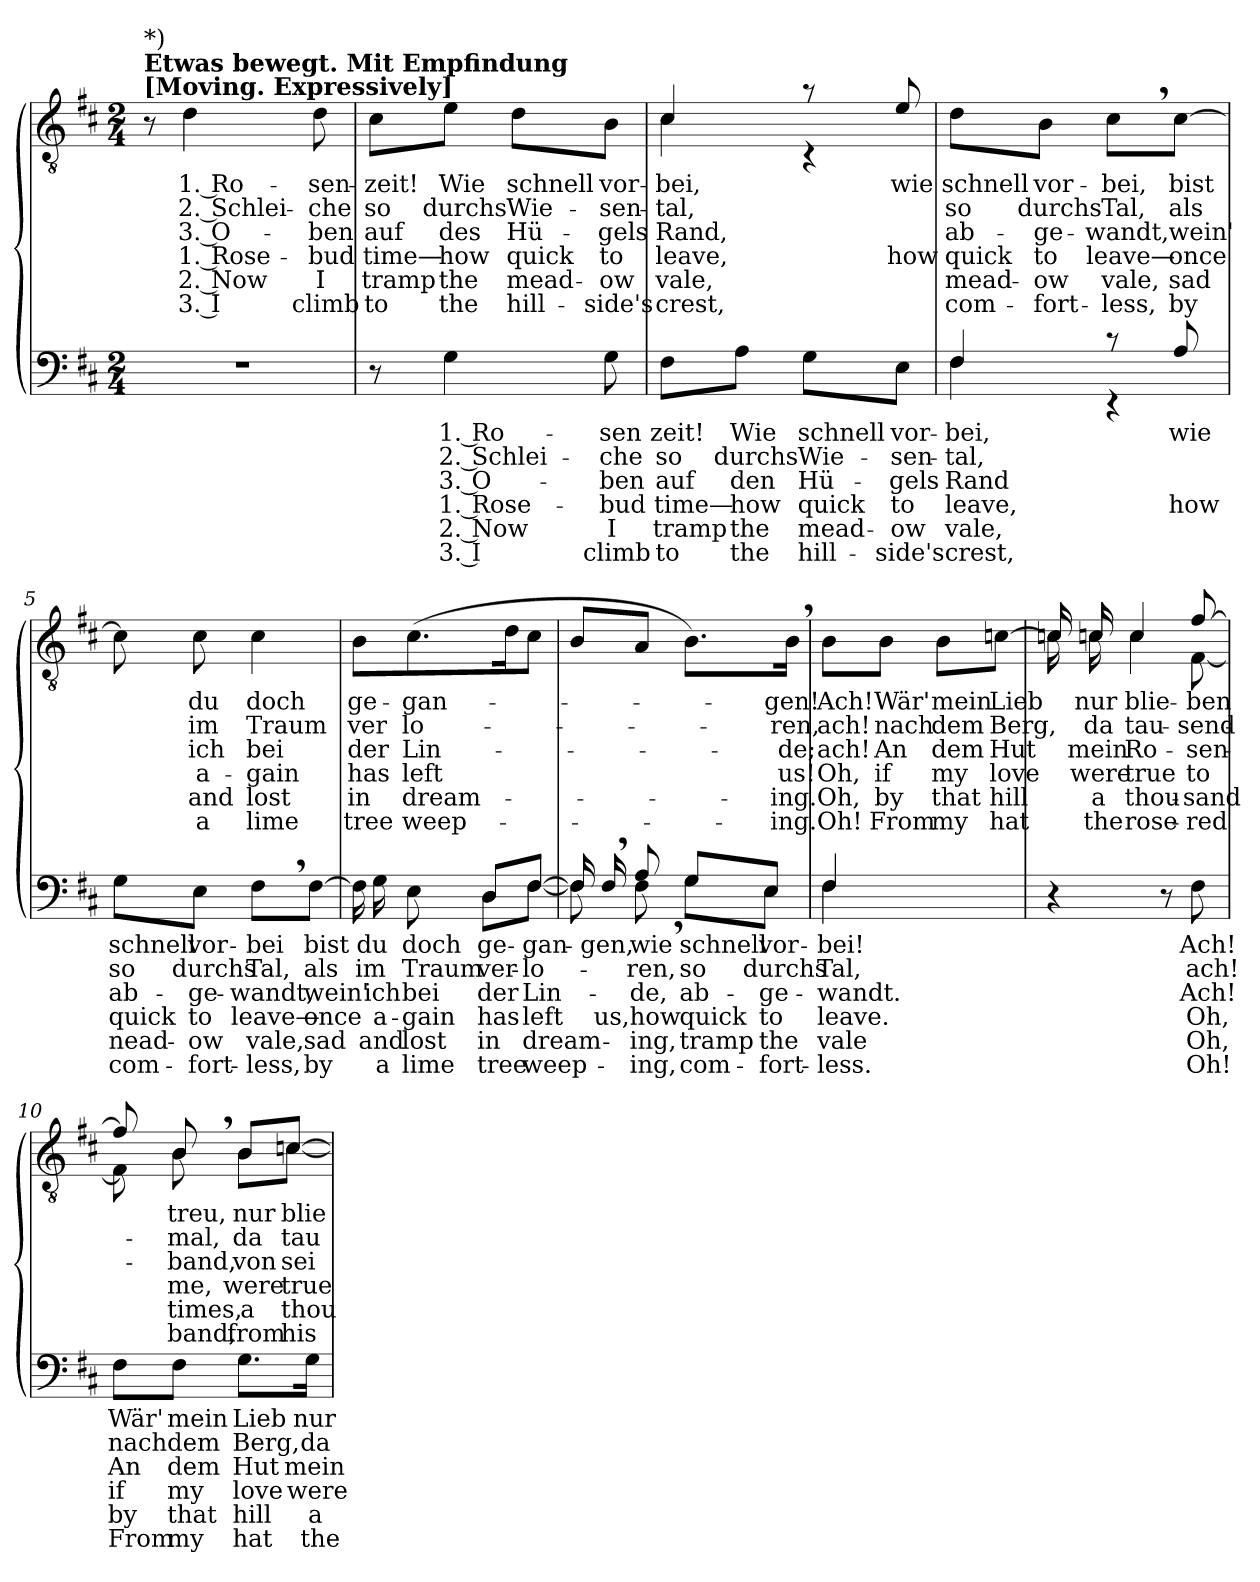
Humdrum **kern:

**kern	**text	**text	**text	**text	**text	**text	**kern	**text	**text	**text	**text	**text	**text
*part2	*part2	*part2	*part2	*part2	*part2	*part2	*part1	*part1	*part1	*part1	*part1	*part1	*part1
*staff2	*staff2	*staff2	*staff2	*staff2	*staff2	*staff2	*staff1	*staff1	*staff1	*staff1	*staff1	*staff1	*staff1
*clefF4	*	*	*	*	*	*	*clefGv2	*	*	*	*	*	*
*k[f#c#]	*	*	*	*	*	*	*k[f#c#]	*	*	*	*	*	*
*b:	*	*	*	*	*	*	*b:	*	*	*	*	*	*
*M2/4	*	*	*	*	*	*	*M2/4	*	*	*	*	*	*
=1	=1	=1	=1	=1	=1	=1	=1	=1	=1	=1	=1	=1	=1
!	!	!	!	!	!	!	!LO:TX:a:B:t=Etwas bewegt. Mit Empfindung\n[Moving.  Expressively]	!	!	!	!	!	!
!	!	!	!	!	!	!	!LO:TX:a:t=*)	!	!	!	!	!	!
2r	.	.	.	.	.	.	8r	.	.	.	.	.	.
!	!	!	!	!	!	!	!	!LO:LY:b	!LO:LY:b	!LO:LY:b	!LO:LY:b	!LO:LY:b	!LO:LY:b
.	.	.	.	.	.	.	4d\	1. Ro-	2. Schlei-	3. O-	1. Rose-	2. Now	3. I
!	!	!	!	!	!	!	!	!LO:LY:b	!LO:LY:b	!LO:LY:b	!LO:LY:b	!LO:LY:b	!LO:LY:b
.	.	.	.	.	.	.	8d\	-sen-	-che	-ben	-bud	I	climb
=2	=2	=2	=2	=2	=2	=2	=2	=2	=2	=2	=2	=2	=2
!	!	!	!	!	!	!	!	!LO:LY:b	!LO:LY:b	!LO:LY:b	!LO:LY:b	!LO:LY:b	!LO:LY:b
8r	.	.	.	.	.	.	8c#\L	-zeit!	so	auf	time—	tramp	to
!	!LO:LY:b	!LO:LY:b	!LO:LY:b	!LO:LY:b	!LO:LY:b	!LO:LY:b	!	!LO:LY:b	!LO:LY:b	!LO:LY:b	!LO:LY:b	!LO:LY:b	!LO:LY:b
4G\	1. Ro-	2. Schlei-	3. O-	1. Rose-	2. Now	3. I	8e\J	Wie	durchs	des	how	the	the
!	!	!	!	!	!	!	!	!LO:LY:b	!LO:LY:b	!LO:LY:b	!LO:LY:b	!LO:LY:b	!LO:LY:b
.	.	.	.	.	.	.	8d\L	schnell	Wie-	Hü-	quick	mead-	hill-
!	!LO:LY:b	!LO:LY:b	!LO:LY:b	!LO:LY:b	!LO:LY:b	!LO:LY:b	!	!LO:LY:b	!LO:LY:b	!LO:LY:b	!LO:LY:b	!LO:LY:b	!LO:LY:b
8G\	-sen	-che	-ben	-bud	I	climb	8B\J	vor-	-sen-	-gels	to	-ow	-side's
=3	=3	=3	=3	=3	=3	=3	=3	=3	=3	=3	=3	=3	=3
!	!LO:LY:b	!LO:LY:b	!LO:LY:b	!LO:LY:b	!LO:LY:b	!LO:LY:b	!	!LO:LY:b	!LO:LY:b	!LO:LY:b	!LO:LY:b	!LO:LY:b	!LO:LY:b
*	*	*	*	*	*	*	*^	*	*	*	*	*	*
8F#\L	zeit!	so	auf	time—	tramp	to	4c#/	4c#\	-bei,	-tal,	Rand,	leave,	vale,	crest,
!	!LO:LY:b	!LO:LY:b	!LO:LY:b	!LO:LY:b	!LO:LY:b	!LO:LY:b	!	!	!	!	!	!	!	!
8A\J	Wie	durchs	den	how	the	the	.	.	.	.	.	.	.	.
!	!LO:LY:b	!LO:LY:b	!LO:LY:b	!LO:LY:b	!LO:LY:b	!LO:LY:b	!	!	!	!	!	!	!	!
8G\L	schnell	Wie-	Hü-	quick	mead-	hill-	8ra	4rC	.	.	.	.	.	.
!	!LO:LY:b	!LO:LY:b	!LO:LY:b	!LO:LY:b	!LO:LY:b	!LO:LY:b	!	!	!LO:LY:b	!	!	!LO:LY:b	!	!
8E\J	vor-	-sen-	-gels	to	-ow	-side's	8e/	.	wie	.	.	how	.	.
*	*	*	*	*	*	*	*v	*v	*	*	*	*	*	*
=4	=4	=4	=4	=4	=4	=4	=4	=4	=4	=4	=4	=4	=4
!	!LO:LY:b	!LO:LY:b	!LO:LY:b	!LO:LY:b	!LO:LY:b	!LO:LY:b	!	!LO:LY:b	!LO:LY:b	!LO:LY:b	!LO:LY:b	!LO:LY:b	!LO:LY:b
*^	*	*	*	*	*	*	*	*	*	*	*	*	*
4F#/	4F#\	-bei,	-tal,	Rand	leave,	vale,	crest,	8d\L	schnell	so	ab-	quick	mead-	com-
!	!	!	!	!	!	!	!	!	!LO:LY:b	!LO:LY:b	!LO:LY:b	!LO:LY:b	!LO:LY:b	!LO:LY:b
.	.	.	.	.	.	.	.	8B\J	vor-	durchs	-ge-	to	-ow	-fort-
!	!	!	!	!	!	!	!	!	!LO:LY:b	!LO:LY:b	!LO:LY:b	!LO:LY:b	!LO:LY:b	!LO:LY:b
8rc	4rEE	.	.	.	.	.	.	8c#,>\L	-bei,	Tal,	-wandt,	leave—	vale,	-less,
!	!	!LO:LY:b	!	!	!LO:LY:b	!	!	!	!LO:LY:b	!LO:LY:b	!LO:LY:b	!LO:LY:b	!LO:LY:b	!LO:LY:b
8A/	.	wie	.	.	how	.	.	[8c#\J	bist	als	wein'	once	sad	by
*v	*v	*	*	*	*	*	*	*	*	*	*	*	*	*
!!LO:LB:g=z
=5	=5	=5	=5	=5	=5	=5	=5	=5	=5	=5	=5	=5	=5
!	!LO:LY:b	!LO:LY:b	!LO:LY:b	!LO:LY:b	!LO:LY:b	!LO:LY:b	!	!	!	!	!	!	!
8G\L	schnell	so	ab-	quick	nead-	com-	8c#\]	.	.	.	.	.	.
!	!LO:LY:b	!LO:LY:b	!LO:LY:b	!LO:LY:b	!LO:LY:b	!LO:LY:b	!	!LO:LY:b	!LO:LY:b	!LO:LY:b	!LO:LY:b	!LO:LY:b	!LO:LY:b
8E\J	vor-	durchs	-ge-	to	-ow	-fort-	8c#\	du	im	ich	a-	and	a
!	!LO:LY:b	!LO:LY:b	!LO:LY:b	!LO:LY:b	!LO:LY:b	!LO:LY:b	!	!LO:LY:b	!LO:LY:b	!LO:LY:b	!LO:LY:b	!LO:LY:b	!LO:LY:b
8F#,>\L	-bei	Tal,	-wandt,	leave—	vale,	-less,	4c#\	doch	Traum	bei	-gain	lost	lime
!	!LO:LY:b	!LO:LY:b	!LO:LY:b	!LO:LY:b	!LO:LY:b	!LO:LY:b	!	!	!	!	!	!	!
[8F#\J	bist	als	wein'	once	sad	by	.	.	.	.	.	.	.
=6	=6	=6	=6	=6	=6	=6	=6	=6	=6	=6	=6	=6	=6
*^	*	*	*	*	*	*	*	*	*	*	*	*	*
!	!	!	!	!	!	!	!	!	!LO:LY:b	!LO:LY:b	!LO:LY:b	!LO:LY:b	!LO:LY:b	!LO:LY:b
16F#\]	4ryy	.	.	.	.	.	.	8B\L	ge-	ver	der	has	in	tree
!	!	!LO:LY:b	!LO:LY:b	!LO:LY:b	!LO:LY:b	!LO:LY:b	!LO:LY:b	!	!	!	!	!	!	!
16G\	.	du	im	ich	a-	and	a	.	.	.	.	.	.	.
!	!	!LO:LY:b	!LO:LY:b	!LO:LY:b	!LO:LY:b	!LO:LY:b	!LO:LY:b	!	!LO:LY:b	!LO:LY:b	!LO:LY:b	!LO:LY:b	!LO:LY:b	!LO:LY:b
8E\	.	doch	Traum	bei	-gain	lost	lime	(>8.c#\	-gan-	lo-	Lin-	left	dream-	weep-
!	!	!LO:LY:b	!LO:LY:b	!LO:LY:b	!LO:LY:b	!LO:LY:b	!LO:LY:b	!	!	!	!	!	!	!
8D/L	8D\L	ge-	ver-	der	has	in	tree	.	.	.	.	.	.	.
.	.	.	.	.	.	.	.	16d\k	.	.	.	.	.	.
!	!	!LO:LY:b	!LO:LY:b	!LO:LY:b	!LO:LY:b	!LO:LY:b	!LO:LY:b	!	!	!	!	!	!	!
[>8F#/J	[<8F#\J	-gan-	-lo-	Lin-	left	dream-	weep-	8c#\J	.	.	.	.	.	.
=7	=7	=7	=7	=7	=7	=7	=7	=7	=7	=7	=7	=7	=7	=7
16F#/]	8F#\]	.	.	.	.	.	.	8B/L	.	.	.	.	.	.
!	!	!LO:LY:b	!	!	!LO:LY:b	!	!	!	!	!	!	!	!	!
16F#,>/	.	-gen,	.	.	us,	.	.	.	.	.	.	.	.	.
!	!	!LO:LY:b	!LO:LY:b	!LO:LY:b	!LO:LY:b	!LO:LY:b	!LO:LY:b	!	!	!	!	!	!	!
8A/	8F#,<\	wie	-ren,	-de,	how	-ing,	-ing,	8A/J	.	.	.	.	.	.
!	!	!LO:LY:b	!LO:LY:b	!LO:LY:b	!LO:LY:b	!LO:LY:b	!LO:LY:b	!	!	!	!	!	!	!
8G/L	8G\L	schnell	so	ab-	quick	tramp	com-	8.B\L)	.	.	.	.	.	.
!	!	!LO:LY:b	!LO:LY:b	!LO:LY:b	!LO:LY:b	!LO:LY:b	!LO:LY:b	!	!	!	!	!	!	!
8E/J	8E\J	vor-	durchs	-ge-	to	the	-fort-	.	.	.	.	.	.	.
!	!	!	!	!	!	!	!	!	!LO:LY:b	!LO:LY:b	!LO:LY:b	!LO:LY:b	!LO:LY:b	!LO:LY:b
.	.	.	.	.	.	.	.	16B,>\Jk	-gen!	-ren,	-de;	us!	-ing.	-ing.
=8	=8	=8	=8	=8	=8	=8	=8	=8	=8	=8	=8	=8	=8	=8
!	!	!LO:LY:b	!LO:LY:b	!LO:LY:b	!LO:LY:b	!LO:LY:b	!LO:LY:b	!	!LO:LY:b	!LO:LY:b	!LO:LY:b	!LO:LY:b	!LO:LY:b	!LO:LY:b
4F#/	4F#\	-bei!	Tal,	-wandt.	leave.	vale	-less.	8B\L	Ach!	ach!	ach!	Oh,	Oh,	Oh!
!	!	!	!	!	!	!	!	!	!LO:LY:b	!LO:LY:b	!LO:LY:b	!LO:LY:b	!LO:LY:b	!LO:LY:b
.	.	.	.	.	.	.	.	8B\J	Wär'	nach	An	if	by	From
!	!	!	!	!	!	!	!	!	!LO:LY:b	!LO:LY:b	!LO:LY:b	!LO:LY:b	!LO:LY:b	!LO:LY:b
4ryy	4ryy	.	.	.	.	.	.	8B\L	mein	dem	dem	my	that	my
!	!	!	!	!	!	!	!	!	!LO:LY:b	!LO:LY:b	!LO:LY:b	!LO:LY:b	!LO:LY:b	!LO:LY:b
.	.	.	.	.	.	.	.	[8cn\J	Lieb	Berg,	Hut	love	hill	hat
*v	*v	*	*	*	*	*	*	*	*	*	*	*	*	*
=9	=9	=9	=9	=9	=9	=9	=9	=9	=9	=9	=9	=9	=9
*	*	*	*	*	*	*	*^	*	*	*	*	*	*
4r	.	.	.	.	.	.	16c/]	16c\	.	.	.	.	.	.
!	!	!	!	!	!	!	!	!	!LO:LY:b	!LO:LY:b	!LO:LY:b	!LO:LY:b	!LO:LY:b	!LO:LY:b
.	.	.	.	.	.	.	16cn/	16c\	nur	da	mein	were	a	the
!	!	!	!	!	!	!	!	!	!LO:LY:b	!LO:LY:b	!LO:LY:b	!LO:LY:b	!LO:LY:b	!LO:LY:b
.	.	.	.	.	.	.	4c/	4c\	blie-	tau-	Ro-	true	thou-	rose-
8r	.	.	.	.	.	.	.	.	.	.	.	.	.	.
!	!LO:LY:b	!LO:LY:b	!LO:LY:b	!LO:LY:b	!LO:LY:b	!LO:LY:b	!	!	!LO:LY:b	!LO:LY:b	!LO:LY:b	!LO:LY:b	!LO:LY:b	!LO:LY:b
8F#\	Ach!	ach!	Ach!	Oh,	Oh,	Oh!	[>8f#/	[<8F#\	-ben	-send-	-sen-	to	-sand	-red
!!LO:PB:g=z	!!
=10	=10	=10	=10	=10	=10	=10	=10	=10	=10	=10	=10	=10	=10	=10
!	!LO:LY:b	!LO:LY:b	!LO:LY:b	!LO:LY:b	!LO:LY:b	!LO:LY:b	!	!	!	!	!	!	!	!
8F#\L	Wär'	nach	An	if	by	From	8f#/]	8F#\]	.	.	.	.	.	.
!	!LO:LY:b	!LO:LY:b	!LO:LY:b	!LO:LY:b	!LO:LY:b	!LO:LY:b	!	!	!LO:LY:b	!LO:LY:b	!LO:LY:b	!LO:LY:b	!LO:LY:b	!LO:LY:b
8F#\J	mein	dem	dem	my	that	my	8B,>/	8B\	treu,	-mal,	-band,	me,	times,	band,
!	!LO:LY:b	!LO:LY:b	!LO:LY:b	!LO:LY:b	!LO:LY:b	!LO:LY:b	!	!	!LO:LY:b	!LO:LY:b	!LO:LY:b	!LO:LY:b	!LO:LY:b	!LO:LY:b
8.G\L	Lieb	Berg,	Hut	love	hill	hat	8B/L	8B\L	nur	da	von	were	a	from
!	!	!	!	!	!	!	!	!	!LO:LY:b	!LO:LY:b	!LO:LY:b	!LO:LY:b	!LO:LY:b	!LO:LY:b
.	.	.	.	.	.	.	[>8cn/J	[<8c\J	blie-	tau-	sei-	true	thou-	his
!	!LO:LY:b	!LO:LY:b	!LO:LY:b	!LO:LY:b	!LO:LY:b	!LO:LY:b	!	!	!	!	!	!	!	!
16G\Jk	nur	da	mein	were	a	the	.	.	.	.	.	.	.	.
*	*	*	*	*	*	*	*v	*v	*	*	*	*	*	*
=	=	=	=	=	=	=	=	=	=	=	=	=	=
*-	*-	*-	*-	*-	*-	*-	*-	*-	*-	*-	*-	*-	*-
